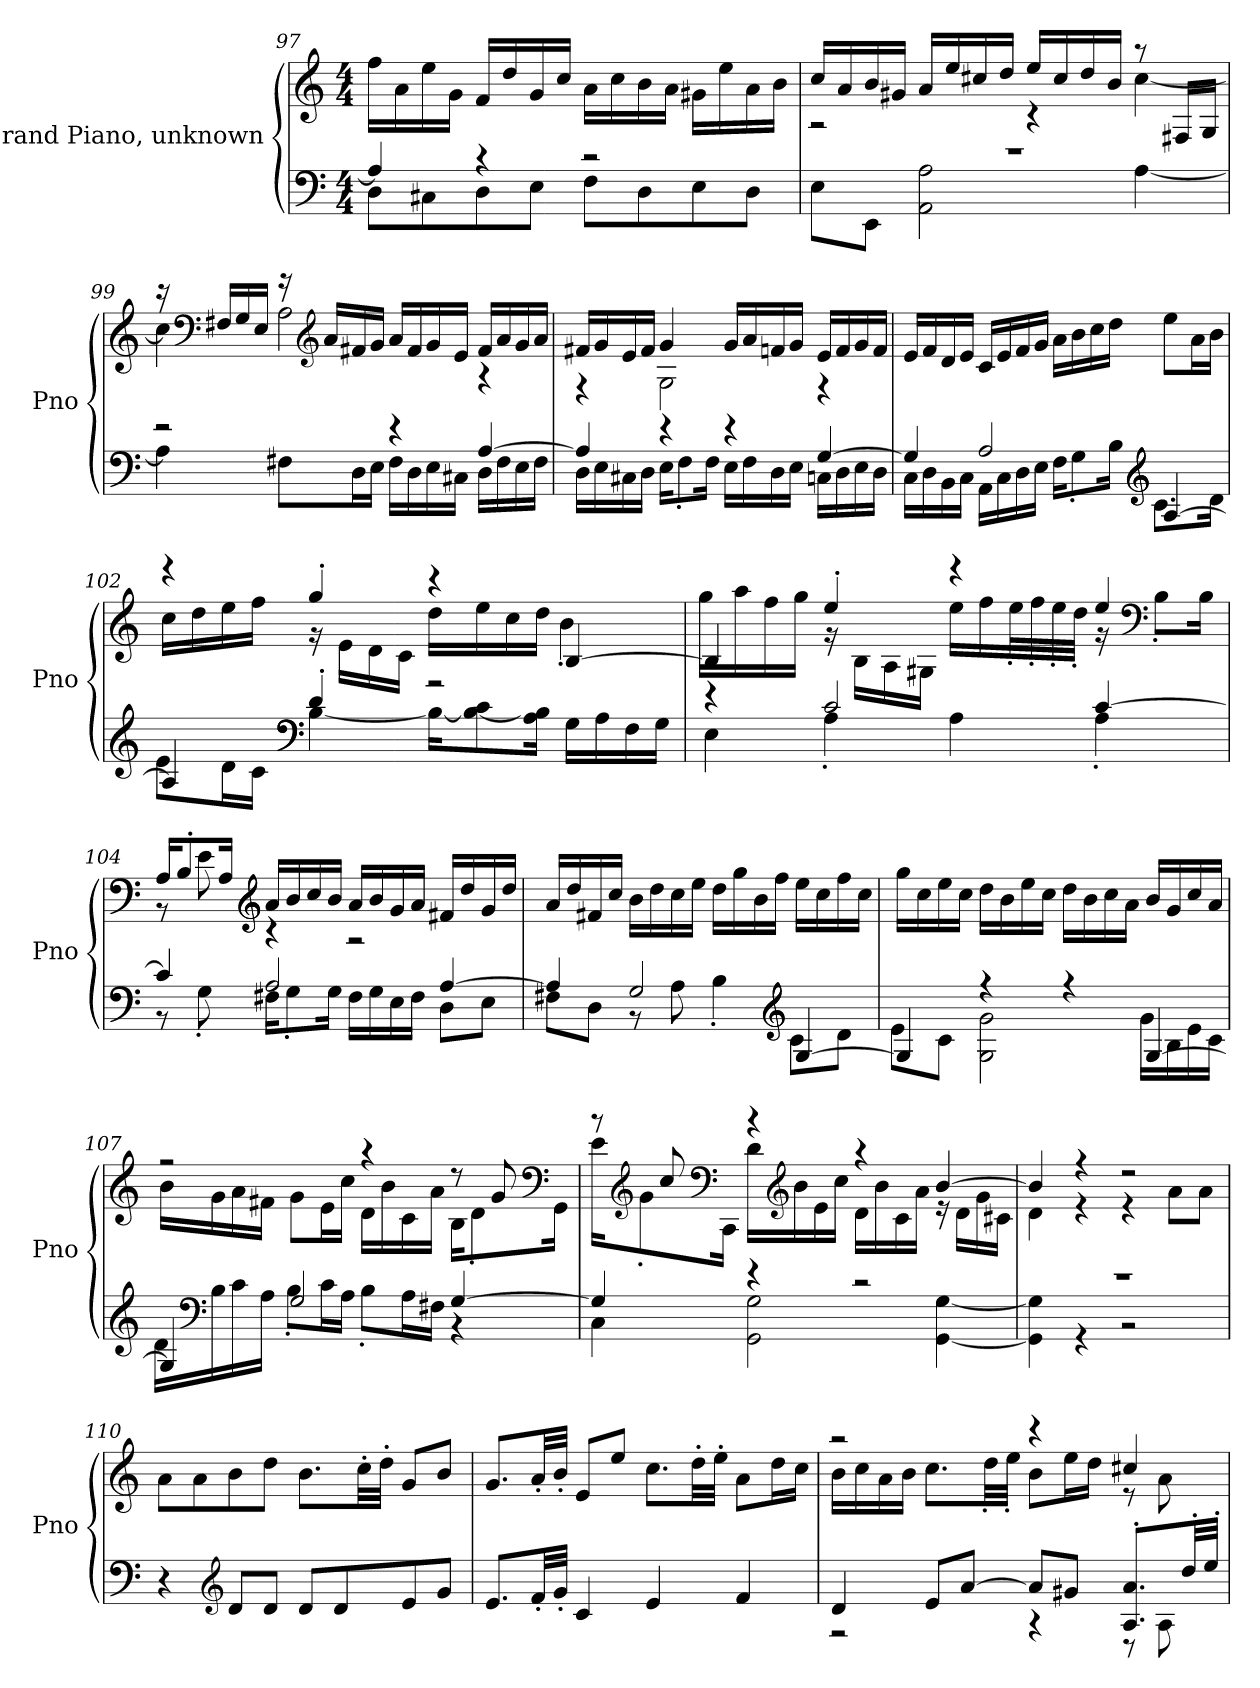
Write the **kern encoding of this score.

**kern	**kern
*part1	*part1
*staff2	*staff1
*I"Grand Piano, unknown	*
*I'Pno	*
*clefF4	*clefG2
*k[]	*k[]
*M4/4	*M4/4
=97	=97
*^	*
4A/]	8D\L	16ff\LL
.	.	16a\
.	8C#X\	16ee\
.	.	16g\JJ
4r	8D\	16f/LL
.	.	16dd/
.	8E\J	16g/
.	.	16cc/JJ
2r	8F\L	16a\LL
.	.	16cc\
.	8D\	16b\
.	.	16a\JJ
.	8E\	16g#X\LL
.	.	16ee\
.	8D\J	16a\
.	.	16b\JJ
!!LO:LB:g=z
=98	=98	=98
*	*	*^
1r	8E\L	16cc/LL	2r
.	.	16a/	.
.	8EE\J	16b/	.
.	.	16g#X/JJ	.
.	2AA\ 2A\	16a/LL	.
.	.	16ee/	.
.	.	16cc#X/	.
.	.	16dd/JJ	.
.	.	16ee/LL	4r
.	.	16cc#/	.
.	.	16dd/	.
.	.	16b/JJ	.
.	[4A\	8r	[4cc#\
.	.	16F#X/LL	.
.	.	16G/JJ	.
=99	=99	=99	=99
2r	4A\]	16r	4cc#\]
*	*	*clefF4	*
.	.	16F#X/LL	.
.	.	16G/	.
.	.	16E/JJ	.
.	8F#X\L	16r	2A\
*	*	*clefG2	*
.	.	16a/LL	.
.	16D\L	16f#X/	.
.	16E\JJ	16g/JJ	.
4r	16F#\LL	16a/LL	.
.	16D\	16f#/	.
.	16E\	16g/	.
.	16C#X\JJ	16e/JJ	.
[4A/	16D\LL	16f#/LL	4r
.	16F#\	16a/	.
.	16E\	16g/	.
.	16F#\JJ	16a/JJ	.
!!LO:LB:g=z	!!
=100	=100	=100	=100
4A/]	16D\LL	16f#X/LL	4r
.	16E\	16g/	.
.	16C#X\	16e/	.
.	16D\JJ	16f#/JJ	.
4r	16E\KL	4g/	2G\
.	8F'\	.	.
.	16F\Jk	.	.
4r	16E\LL	16g/LL	.
.	16F\	16a/	.
.	16D\	16fn/	.
.	16E\JJ	16g/JJ	.
[4G/	16Cn\LL	16e/LL	4r
.	16D\	16f/	.
.	16E\	16g/	.
.	16D\JJ	16f/JJ	.
*	*	*v	*v
=101	=101	=101
4G/]	16C\LL	16e/LL
.	16D\	16f/
.	16BB\	16d/
.	16C\JJ	16e/JJ
2A/	16AA\LL	16c/LL
.	16C\	16e/
.	16D\	16f/
.	16E\JJ	16g/JJ
.	16F\KL	16a\LL
.	8G'\	16b\
.	.	16cc\
.	16B\Jk	16dd\JJ
*clefG2	*	*
[4A/	8.c\L	8ee\L
.	.	16a\L
.	16d\Jk	16b\JJ
!!LO:LB:g=z
=102	=102	=102
*	*	*^
4A/]	8e\L	4r	16cc\LL
.	.	.	16dd\
.	16d\L	.	16ee\
.	16c\JJ	.	16ff\JJ
*clefF4	*	*	*
4d'/	[4B\	4gg'/	16r
.	.	.	16e\LL
.	.	.	16d\
.	.	.	16c\JJ
2r	16B\KL_	4r	16dd\LL
.	8B\_ 8c\	.	16ee\
.	.	.	16cc\
.	16A\ 16B\]Jk	.	16dd\JJ
.	16G\LL	[4B/	4b'\
.	16A\	.	.
.	16F\	.	.
.	16G\JJ	.	.
=103	=103	=103	=103
4r	4E\	4B/]	16gg\LL
.	.	.	16aa\
.	.	.	16ff\
.	.	.	16gg\JJ
2c/	4A'\	4ee'/	16r
.	.	.	16B\LL
.	.	.	16A\
.	.	.	16G#X\JJ
.	4A\	4r	16ee\LL
.	.	.	16ff\
.	.	.	32ee'\L
.	.	.	32ff'\
.	.	.	32ee'\
.	.	.	32dd'\JJJ
[4c/	4A'\	4ee/	16r
*	*	*clefF4	*
.	.	.	8B'\L
.	.	.	16B\Jk
!!LO:LB:g=z	!!
=104	=104	=104	=104
4c/]	8r	16A/KL	8r
.	.	8B'/	.
.	8G'\	.	8e\
.	.	16A/Jk	.
*	*	*clefG2	*
2A/	16F#X\KL	16a/LL	4r
.	8G'\	16b/	.
.	.	16cc/	.
.	16G\Jk	16b/JJ	.
.	16F#\LL	16a/LL	2r
.	16G\	16b/	.
.	16E\	16g/	.
.	16F#\JJ	16a/JJ	.
[4A/	8D\L	16f#X/LL	.
.	.	16dd/	.
.	8E\J	16g/	.
.	.	16dd/JJ	.
*	*	*v	*v
=105	=105	=105
4A/]	8F#X\L	16a/LL
.	.	16dd/
.	8D\J	16f#X/
.	.	16cc/JJ
2G/	8r	16b\LL
.	.	16dd\
.	8A\	16cc\
.	.	16ee\JJ
.	4B'\	16dd\LL
.	.	16gg\
.	.	16b\
.	.	16ff\JJ
*clefG2	*	*
[4G/	8c\L	16ee\LL
.	.	16cc\
.	8d\J	16ff\
.	.	16cc\JJ
!!LO:PB:g=z
=106	=106	=106
4G/]	8e\L	16gg\LL
.	.	16cc\
.	8c\J	16ee\
.	.	16cc\JJ
4r	2G\ 2g\	16dd\LL
.	.	16b\
.	.	16ee\
.	.	16cc\JJ
4r	.	16dd\LL
.	.	16b\
.	.	16cc\
.	.	16a\JJ
[4G/	16g\LL	16b/LL
.	16B\	16g/
.	16e\	16cc/
.	16c\JJ	16a/JJ
=107	=107	=107
*	*	*^
4G/]	16d\LL	2r	16b\LL
*clefF4	*	*	*
.	16B\	.	16g\
.	16c\	.	16a\
.	16A\JJ	.	16f#X\JJ
2G/	8B'\L	.	8g\L
.	16c\L	.	16e\L
.	16A\JJ	.	16cc\JJ
.	8B'\L	4r	16d\LL
.	.	.	16b\
.	16A\L	.	16c\
.	16F#X\JJ	.	16a\JJ
[4G/	4r	8r	16B\KL
.	.	.	8d'\
.	.	8g/	.
*	*	*clefF4	*
.	.	.	16GG\Jk
!!LO:LB:g=z	!!
=108	=108	=108	=108
4G/]	4C\	8r	16e\KL
*	*	*clefG2	*
.	.	.	8g'\
.	.	8cc/	.
*	*	*clefF4	*
.	.	.	16CC\Jk
4r	2GG\ 2G\	4r	16d\LL
*	*	*clefG2	*
.	.	.	16b\
.	.	.	16e\
.	.	.	16cc\JJ
2r	.	4r	16d\LL
.	.	.	16b\
.	.	.	16c\
.	.	.	16a\JJ
.	[4GG\ [4G\	[4b/	16r
.	.	.	16d\LL
.	.	.	16g\
.	.	.	16c#X\JJ
=109	=109	=109	=109
1r	4GG\] 4G\]	4b/]	4d\
.	4r	4r	4r
.	2r	2r	4r
.	.	.	8a\L
.	.	.	8a\J
*v	*v	*	*
*	*v	*v
=110	=110
4r	8a\L
.	8a\
*clefG2	*
8d/L	8b\
8d/J	8dd\J
8d/L	8.b\L
8d/	.
.	32cc'\LL
.	32dd'\JJJ
8e/	8g/L
8g/J	8b/J
!!LO:LB:g=z
=111	=111
8.e/L	8.g/L
32f'/LL	32a'/LL
32g'/JJJ	32b'/JJJ
4c/	8e/L
.	8ee/J
4e/	8.cc\L
.	32dd'\LL
.	32ee'\JJJ
4f/	8a\L
.	16dd\L
.	16cc\JJ
=112	=112
*^	*^
4d/	2r	2r	16b\LL
.	.	.	16cc\
.	.	.	16a\
.	.	.	16b\JJ
8e/L	.	.	8.cc\L
[8a/J	.	.	.
.	.	.	32dd'\LL
.	.	.	32ee'\JJJ
8a/L]	4r	4r	8b\L
8g#X/J	.	.	16ee\L
.	.	.	16dd\JJ
8.A/' 8.a/'L	8r	4cc#X/	8r
.	8A\	.	8a\
32dd'/LL	.	.	.
32ee'/JJJ	.	.	.
*v	*v	*	*
*	*v	*v
=	=
*-	*-
